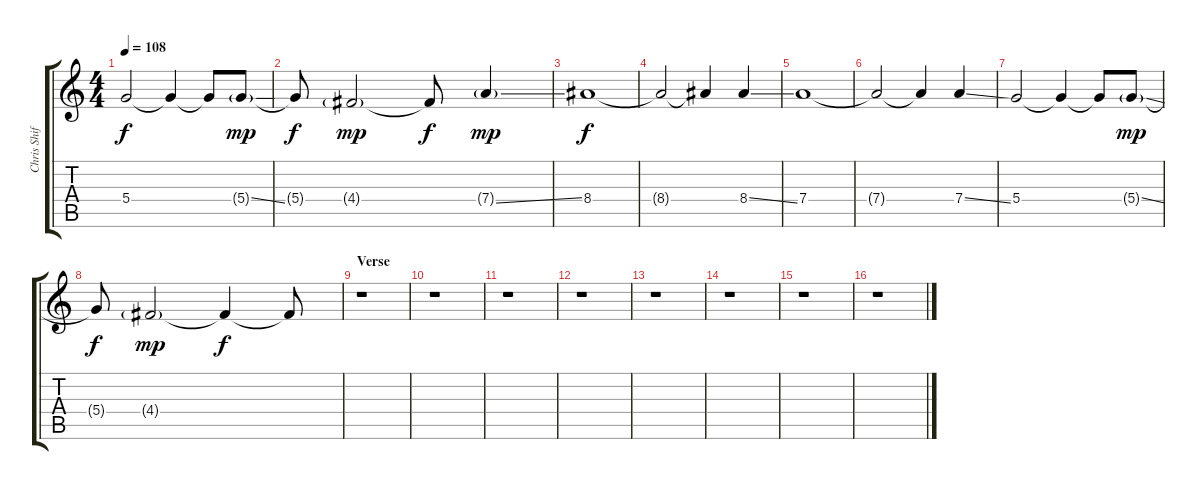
\track ("Chris Shifflet (Guitar overdriven)" "Chris Shif") {instrument overdrivenguitar}
\staff {score tabs}
\tuning (E4 B3 G3 D3 A2 E2) {hide}
\ts (4 4)
\tempo 108
\clef g2
\ks c
5.4.2{dy f} 5.4{t}.4 5.4{t}.8 5.4{ss g}.8{dy mp} |
5.4{t}.8{dy f} 4.4{g}.2{dy mp} 4.4{t}.8{dy f} 7.4{ss g}.4{dy mp} |
8.4.1{dy f} |
8.4{t}.2 8.4{t}.4 8.4{ss}.4 |
7.4.1 |
7.4{t}.2 7.4{t}.4 7.4{ss}.4 |
5.4.2 5.4{t}.4 5.4{t}.8 5.4{ss g}.8{dy mp} |
5.4{t}.8{dy f} 4.4{g}.2{dy mp} 4.4{t}.4{dy f} 4.4{t}.8 |
\section ("" "Verse")
r.1 |
r.1 |
r.1 |
r.1 |
r.1 |
r.1 |
r.1 |
r.1
